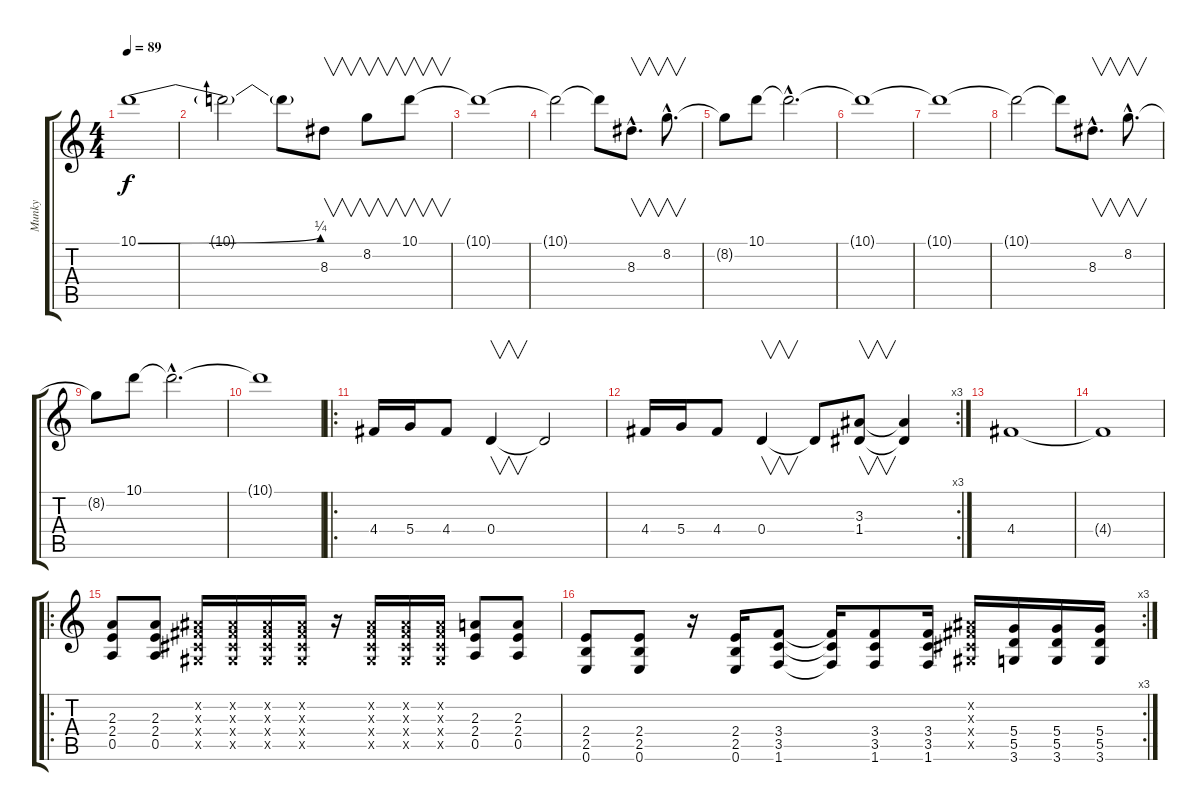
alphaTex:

\track ("Munky" "Munky") {instrument overdrivenguitar}
\staff {score tabs}
\tuning (E4 B3 G3 D3 A2 E2) {hide}
\ts (4 4)
\tempo 89
\clef g2
\ks c
10.1{be (bend 0 0 60 1)}.1{dy f} |
10.1{t}.2 10.1{t}.8 8.3.8{v} 8.2.8{v} 10.1.8{v} |
10.1{t}.1 |
10.1{t}.2 10.1{t}.8 8.3{hac}.8{v d} 8.2{hac}.8{v d} |
8.2{t}.8 10.1.8 10.1{hac t}.2{d} |
10.1{t}.1 |
10.1{t}.1 |
10.1{t}.2 10.1{t}.8 8.3{hac}.8{v d} 8.2{hac}.8{v d} |
8.2{t}.8 10.1.8 10.1{hac t}.2{d} |
10.1{t}.1 |
\ro
4.4.16 5.4.16 4.4.8 0.4.4{v} 0.4{t}.2 |
\rc 3
4.4.16 5.4.16 4.4.8 0.4.4{v} 0.4{t}.8 (3.3 1.4).8{v} (3.3{t} 1.4{t}).4 |
4.4.1 |
4.4{t}.1 |
\ro
(2.3 2.4 0.5).8 (2.3 2.4 0.5).8 (-1.2{x} -1.3{x} -1.4{x} -1.5{x}).16 (-1.2{x} -1.3{x} -1.4{x} -1.5{x}).16 (-1.2{x} -1.3{x} -1.4{x} -1.5{x}).16 (-1.2{x} -1.3{x} -1.4{x} -1.5{x}).16 r.16 (-1.2{x} -1.3{x} -1.4{x} -1.5{x}).16 (-1.2{x} -1.3{x} -1.4{x} -1.5{x}).16 (-1.2{x} -1.3{x} -1.4{x} -1.5{x}).16 (2.3 2.4 0.5).8 (2.3 2.4 0.5).8 |
\rc 3
(2.4 2.5 0.6).8 (2.4 2.5 0.6).8 r.16 (2.4 2.5 0.6).16 (3.4 3.5 1.6).8 (3.4{t} 3.5{t} 1.6{t}).16 (3.4 3.5 1.6).8 (3.4 3.5 1.6).16 (-1.2{x} -1.3{x} -1.4{x} -1.5{x}).16 (5.4 5.5 3.6).16 (5.4 5.5 3.6).16 (5.4 5.5 3.6).16
